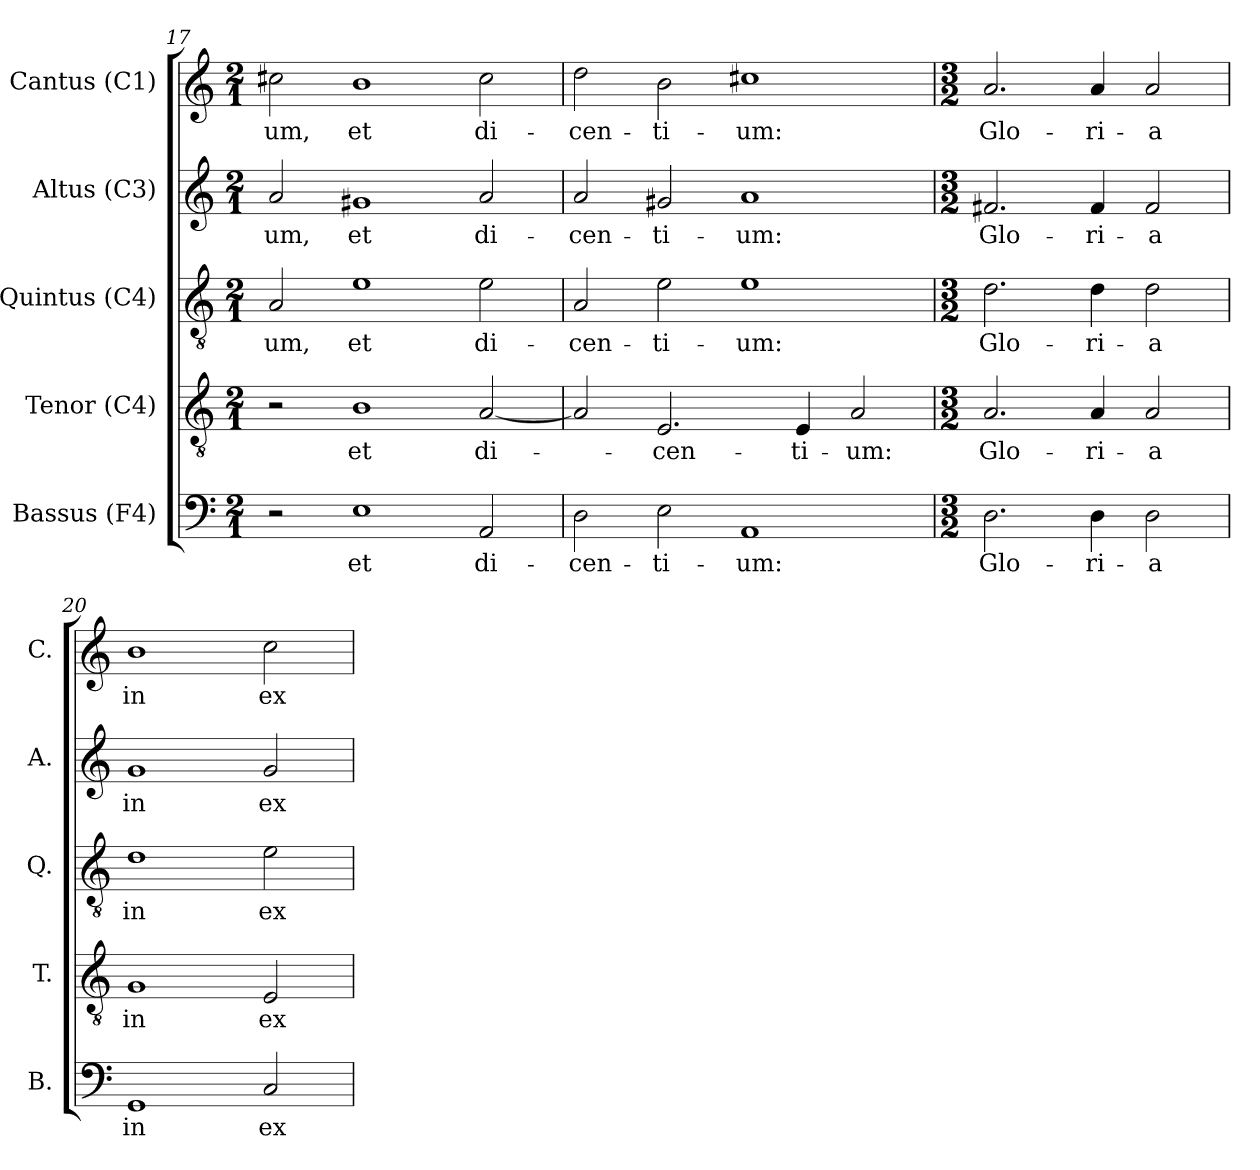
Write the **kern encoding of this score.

**kern	**text	**kern	**text	**kern	**text	**kern	**text	**kern	**text
*part5	*part5	*part4	*part4	*part3	*part3	*part2	*part2	*part1	*part1
*staff5	*staff5	*staff4	*staff4	*staff3	*staff3	*staff2	*staff2	*staff1	*staff1
*I"Bassus (F4)	*	*I"Tenor (C4)	*	*I"Quintus (C4)	*	*I"Altus (C3)	*	*I"Cantus (C1)	*
*I'B.	*	*I'T.	*	*I'Q.	*	*I'A.	*	*I'C.	*
!!LO:LB:g=z
*clefF4	*	*clefGv2	*	*clefGv2	*	*clefG2	*	*clefG2	*
*	*	*ITrd7c12	*	*ITrd7c12	*	*ITrd7c12	*	*	*
*k[]	*	*k[]	*	*k[]	*	*k[]	*	*k[]	*
*C:	*	*C:	*	*C:	*	*C:	*	*C:	*
*M2/1	*	*M2/1	*	*M2/1	*	*M2/1	*	*M2/1	*
=17	=17	=17	=17	=17	=17	=17	=17	=17	=17
!	!	!	!	!	!LO:LY:b:color=#000000	!	!	!	!
!	!	!	!	!	!	!	!LO:LY:b:color=#000000	!	!
!	!	!	!	!	!	!	!	!	!LO:LY:b:color=#000000
2r	.	2r	.	2AAi/	-um,	2Ai/	-um,	2cc#Xi\	-um,
!	!LO:LY:b:color=#000000	!	!	!	!	!	!	!	!
!	!	!	!LO:LY:b:color=#000000	!	!	!	!	!	!
!	!	!	!	!	!LO:LY:b:color=#000000	!	!	!	!
!	!	!	!	!	!	!	!LO:LY:b:color=#000000	!	!
!	!	!	!	!	!	!	!	!	!LO:LY:b:color=#000000
1Ei	et	1BBi	et	1Ei	et	1G#Xi	et	1bi	et
!	!LO:LY:b:color=#000000	!	!	!	!	!	!	!	!
!	!	!	!LO:LY:b:color=#000000	!	!	!	!	!	!
!	!	!	!	!	!LO:LY:b:color=#000000	!	!	!	!
!	!	!	!	!	!	!	!LO:LY:b:color=#000000	!	!
!	!	!	!	!	!	!	!	!	!LO:LY:b:color=#000000
2AAi/	di-	[2AAi/	di-	2Ei\	di-	2Ai/	di-	2cc#i\	di-
=18	=18	=18	=18	=18	=18	=18	=18	=18	=18
!	!LO:LY:b:color=#000000	!	!	!	!	!	!	!	!
!	!	!	!	!	!LO:LY:b:color=#000000	!	!	!	!
!	!	!	!	!	!	!	!LO:LY:b:color=#000000	!	!
!	!	!	!	!	!	!	!	!	!LO:LY:b:color=#000000
2Di\	-cen-	2AAi/]	.	2AAi/	-cen-	2Ai/	-cen-	2ddi\	-cen-
!	!LO:LY:b:color=#000000	!	!	!	!	!	!	!	!
!	!	!	!LO:LY:b:color=#000000	!	!	!	!	!	!
!	!	!	!	!	!LO:LY:b:color=#000000	!	!	!	!
!	!	!	!	!	!	!	!LO:LY:b:color=#000000	!	!
!	!	!	!	!	!	!	!	!	!LO:LY:b:color=#000000
2Ei\	-ti-	2.EEi/	-cen-	2Ei\	-ti-	2G#Xi/	-ti-	2bi\	-ti-
!	!LO:LY:b:color=#000000	!	!	!	!	!	!	!	!
!	!	!	!	!	!LO:LY:b:color=#000000	!	!	!	!
!	!	!	!	!	!	!	!LO:LY:b:color=#000000	!	!
!	!	!	!	!	!	!	!	!	!LO:LY:b:color=#000000
1AAi	-um:	.	.	1Ei	-um:	1Ai	-um:	1cc#Xi	-um:
!	!	!	!LO:LY:b:color=#000000	!	!	!	!	!	!
.	.	4EEi/	-ti-	.	.	.	.	.	.
!	!	!	!LO:LY:b:color=#000000	!	!	!	!	!	!
.	.	2AAi/	-um:	.	.	.	.	.	.
=19	=19	=19	=19	=19	=19	=19	=19	=19	=19
*M3/2	*	*M3/2	*	*M3/2	*	*M3/2	*	*M3/2	*
!	!LO:LY:b:color=#000000	!	!	!	!	!	!	!	!
!	!	!	!LO:LY:b:color=#000000	!	!	!	!	!	!
!	!	!	!	!	!LO:LY:b:color=#000000	!	!	!	!
!	!	!	!	!	!	!	!LO:LY:b:color=#000000	!	!
!	!	!	!	!	!	!	!	!	!LO:LY:b:color=#000000
2.Di\	Glo-	2.AAi/	Glo-	2.Di\	Glo-	2.F#Xi/	Glo-	2.ai/	Glo-
!	!LO:LY:b:color=#000000	!	!	!	!	!	!	!	!
!	!	!	!LO:LY:b:color=#000000	!	!	!	!	!	!
!	!	!	!	!	!LO:LY:b:color=#000000	!	!	!	!
!	!	!	!	!	!	!	!LO:LY:b:color=#000000	!	!
!	!	!	!	!	!	!	!	!	!LO:LY:b:color=#000000
4Di\	-ri-	4AAi/	-ri-	4Di\	-ri-	4F#i/	-ri-	4ai/	-ri-
!	!LO:LY:b:color=#000000	!	!	!	!	!	!	!	!
!	!	!	!LO:LY:b:color=#000000	!	!	!	!	!	!
!	!	!	!	!	!LO:LY:b:color=#000000	!	!	!	!
!	!	!	!	!	!	!	!LO:LY:b:color=#000000	!	!
!	!	!	!	!	!	!	!	!	!LO:LY:b:color=#000000
2Di\	-a	2AAi/	-a	2Di\	-a	2F#i/	-a	2ai/	-a
=20	=20	=20	=20	=20	=20	=20	=20	=20	=20
!	!LO:LY:b:color=#000000	!	!	!	!	!	!	!	!
!	!	!	!LO:LY:b:color=#000000	!	!	!	!	!	!
!	!	!	!	!	!LO:LY:b:color=#000000	!	!	!	!
!	!	!	!	!	!	!	!LO:LY:b:color=#000000	!	!
!	!	!	!	!	!	!	!	!	!LO:LY:b:color=#000000
1GGi	in	1GGi	in	1Di	in	1Gi	in	1bi	in
!	!LO:LY:b:color=#000000	!	!	!	!	!	!	!	!
!	!	!	!LO:LY:b:color=#000000	!	!	!	!	!	!
!	!	!	!	!	!LO:LY:b:color=#000000	!	!	!	!
!	!	!	!	!	!	!	!LO:LY:b:color=#000000	!	!
!	!	!	!	!	!	!	!	!	!LO:LY:b:color=#000000
2Ci/	ex-	2EEi/	ex-	2Ei\	ex-	2Gi/	ex-	2cci\	ex-
=	=	=	=	=	=	=	=	=	=
*-	*-	*-	*-	*-	*-	*-	*-	*-	*-
